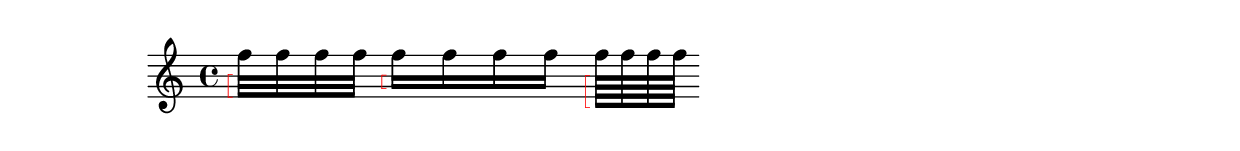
\version "2.14.2"

#(define (stencil-plus-bracket grob)
 (let* ((beam (ly:beam::print grob))
        (beam-count (length (cdr (ly:grob-property (ly:grob-parent grob X) 'beaming))))
        (beam-positions (ly:grob-property grob 'positions))
        (beam-dir (ly:grob-property grob 'direction))
        (gap (* 0.5 (ly:grob-property grob 'gap)))
        (single-beam-thickness (ly:grob-property grob 'beam-thickness))
        (whole-beam-thickness
          (+ (* beam-count single-beam-thickness)
             (* (- beam-count 1) gap)))
        (bracket (ly:bracket Y
                   (cons (* -0.5 whole-beam-thickness)
                         (* 0.5 whole-beam-thickness))
                   0.05 0.4)))

   (ly:stencil-add
     beam
     (ly:stencil-in-color
       (ly:stencil-translate
         bracket
         (cons -1
               (+ (car beam-positions)
                  (* beam-dir -0.5 whole-beam-thickness)
                  (* beam-dir 0.5 single-beam-thickness))))
       1 0 0))))

\relative c' {
  %\stemUp
  \override Beam #'stencil = #stencil-plus-bracket
  f'32 [f f f]
  f16 [f f f]
  f64 [f f f]
}

